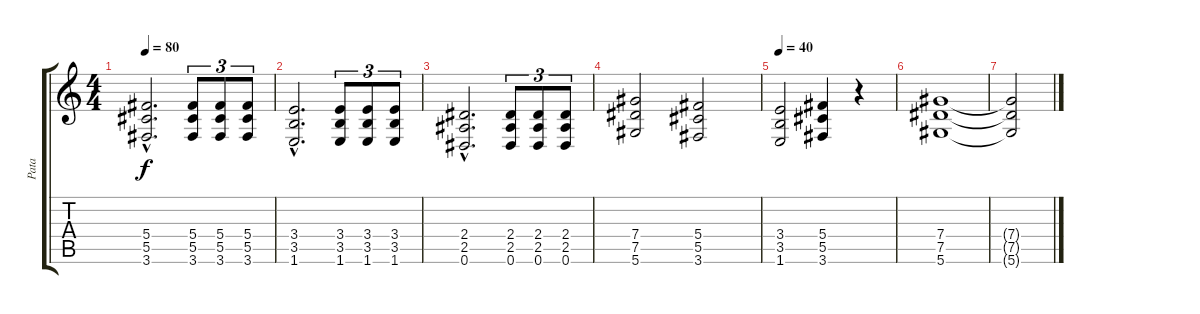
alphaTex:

\track ("Pata" "Pata") {instrument distortionguitar}
\staff {score tabs}
\tuning (Eb4 Bb3 Gb3 Db3 Ab2 Eb2) {hide}
\ts (4 4)
\tempo 80
\clef g2
\ks c
(5.4{hac} 5.5{hac} 3.6{hac}).2{d dy f} (5.4 5.5 3.6).8{tu (3 2)} (5.4 5.5 3.6).8{tu (3 2)} (5.4 5.5 3.6).8{tu (3 2)} |
(3.4{hac} 3.5{hac} 1.6{hac}).2{d} (3.4 3.5 1.6).8{tu (3 2)} (3.4 3.5 1.6).8{tu (3 2)} (3.4 3.5 1.6).8{tu (3 2)} |
(2.4{hac} 2.5{hac} 0.6{hac}).2{d} (2.4 2.5 0.6).8{tu (3 2)} (2.4 2.5 0.6).8{tu (3 2)} (2.4 2.5 0.6).8{tu (3 2)} |
(7.4 7.5 5.6).2 (5.4 5.5 3.6).2 |
\tempo 40
(3.4 3.5 1.6).2 (5.4 5.5 3.6).4 r.4 |
(7.4 7.5 5.6).1 |
(7.4{t} 7.5{t} 5.6{t}).2{volume 3}
